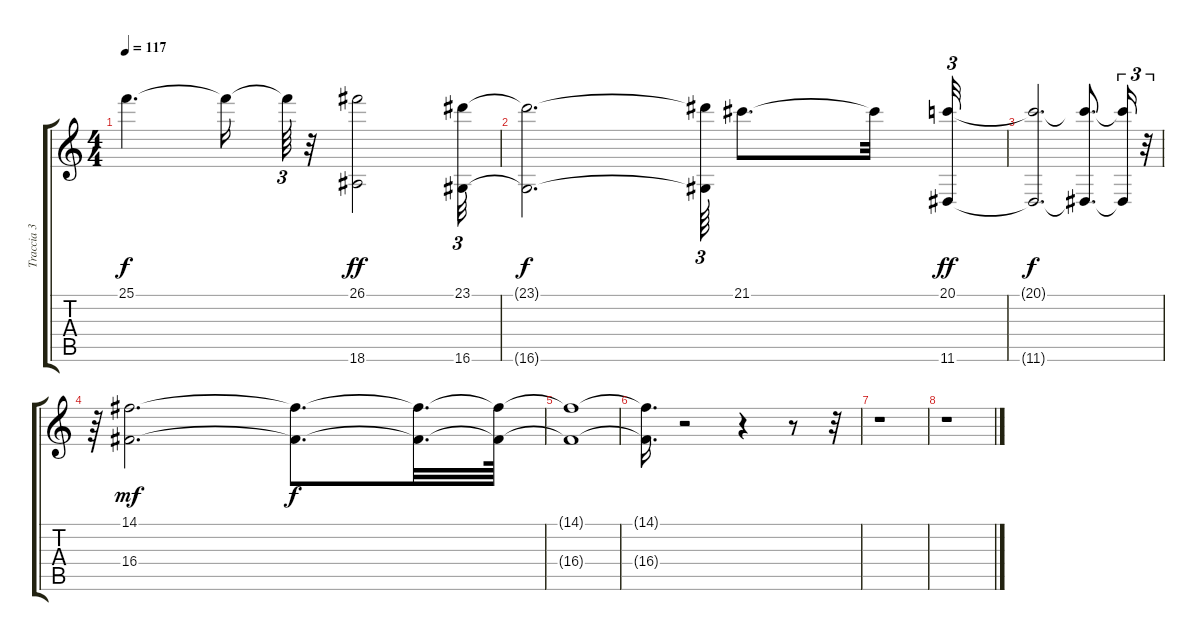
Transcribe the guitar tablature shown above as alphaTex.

\track ("Traccia 3" "Traccia 3") {instrument synthstrings1}
\staff {score tabs}
\tuning (E4 B3 G3 D3 A2 E2) {hide}
\ts (4 4)
\tempo 117
\clef g2
\ks c
25.1{t}.4{d dy f} 25.1{t}.16 25.1{t}.64{tu (3 2)} r.32 (26.1 18.6).2{dy ff} (23.1 16.6).32{tu (3 2)} |
(23.1{t} 16.6{t}).2{d dy f} (23.1{t} 16.6{t}).64{tu (3 2)} 21.1.8{d} 21.1{t}.32 (20.1 11.6).32{tu (3 2) dy ff} |
(20.1{t} 11.6{t}).2{d dy f} (20.1{t} 11.6{t}).8{d} (20.1{t} 11.6{t}).16{tu (3 2)} r.32{tu (3 2)} |
r.64{tu (3 2)} (14.1 16.4).2{d dy mf} (14.1{t} 16.4{t}).8{d dy f} (14.1{t} 16.4{t}).32{d} (14.1{t} 16.4{t}).64 |
(14.1{t} 16.4{t}).1 |
(14.1{t} 16.4{t}).16{d} r.2 r.4 r.8 r.32 |
r.1 |
r.1
